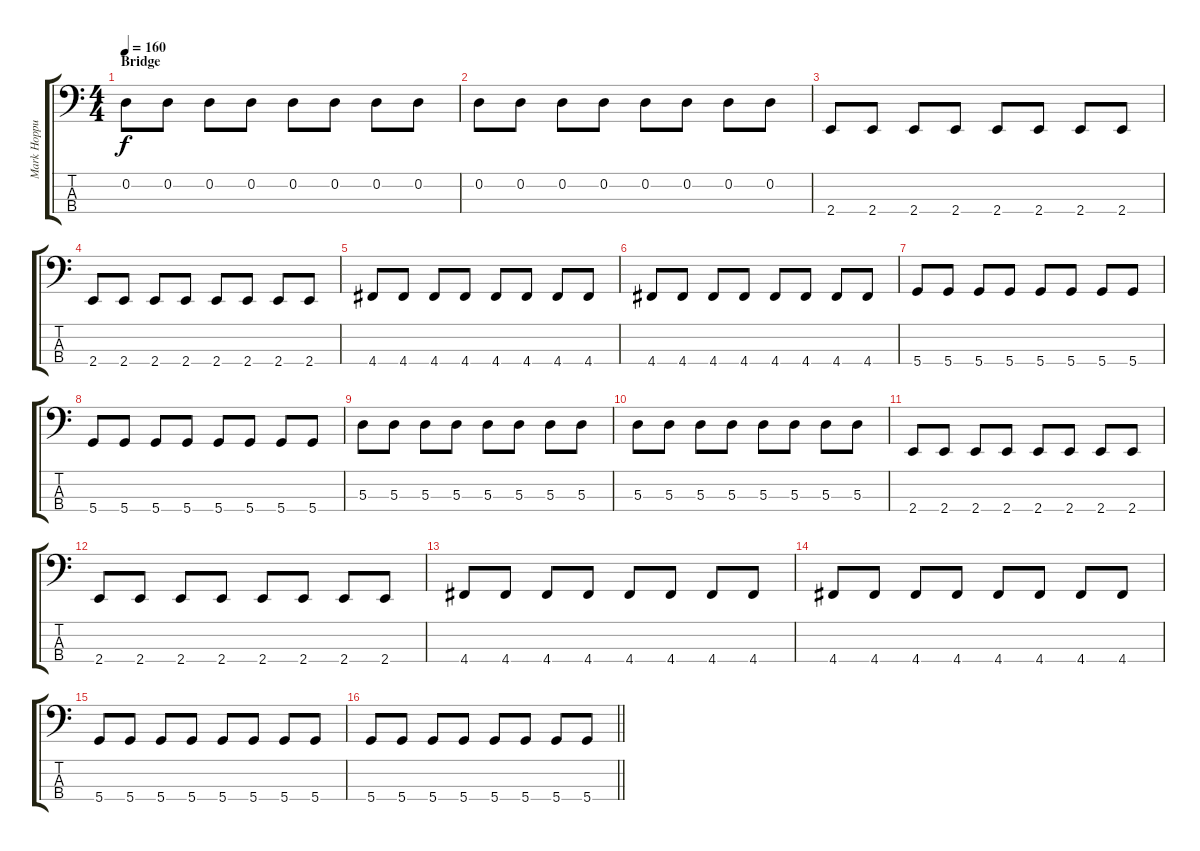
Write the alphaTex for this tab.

\track ("Mark Hoppus - Bass" "Mark Hoppu") {instrument electricbasspick}
\staff {score tabs}
\tuning (G2 D2 A1 D1) {hide}
\ts (4 4)
\section ("" "Bridge")
\tempo 160
\clef f4
\ks c
0.2.8{dy f} 0.2.8 0.2.8 0.2.8 0.2.8 0.2.8 0.2.8 0.2.8 |
0.2.8 0.2.8 0.2.8 0.2.8 0.2.8 0.2.8 0.2.8 0.2.8 |
2.4.8 2.4.8 2.4.8 2.4.8 2.4.8 2.4.8 2.4.8 2.4.8 |
2.4.8 2.4.8 2.4.8 2.4.8 2.4.8 2.4.8 2.4.8 2.4.8 |
4.4.8 4.4.8 4.4.8 4.4.8 4.4.8 4.4.8 4.4.8 4.4.8 |
4.4.8 4.4.8 4.4.8 4.4.8 4.4.8 4.4.8 4.4.8 4.4.8 |
5.4.8 5.4.8 5.4.8 5.4.8 5.4.8 5.4.8 5.4.8 5.4.8 |
5.4.8 5.4.8 5.4.8 5.4.8 5.4.8 5.4.8 5.4.8 5.4.8 |
5.3.8 5.3.8 5.3.8 5.3.8 5.3.8 5.3.8 5.3.8 5.3.8 |
5.3.8 5.3.8 5.3.8 5.3.8 5.3.8 5.3.8 5.3.8 5.3.8 |
2.4.8 2.4.8 2.4.8 2.4.8 2.4.8 2.4.8 2.4.8 2.4.8 |
2.4.8 2.4.8 2.4.8 2.4.8 2.4.8 2.4.8 2.4.8 2.4.8 |
4.4.8 4.4.8 4.4.8 4.4.8 4.4.8 4.4.8 4.4.8 4.4.8 |
4.4.8 4.4.8 4.4.8 4.4.8 4.4.8 4.4.8 4.4.8 4.4.8 |
5.4.8 5.4.8 5.4.8 5.4.8 5.4.8 5.4.8 5.4.8 5.4.8 |
\barLineRight lightlight
5.4.8 5.4.8 5.4.8 5.4.8 5.4.8 5.4.8 5.4.8 5.4.8
